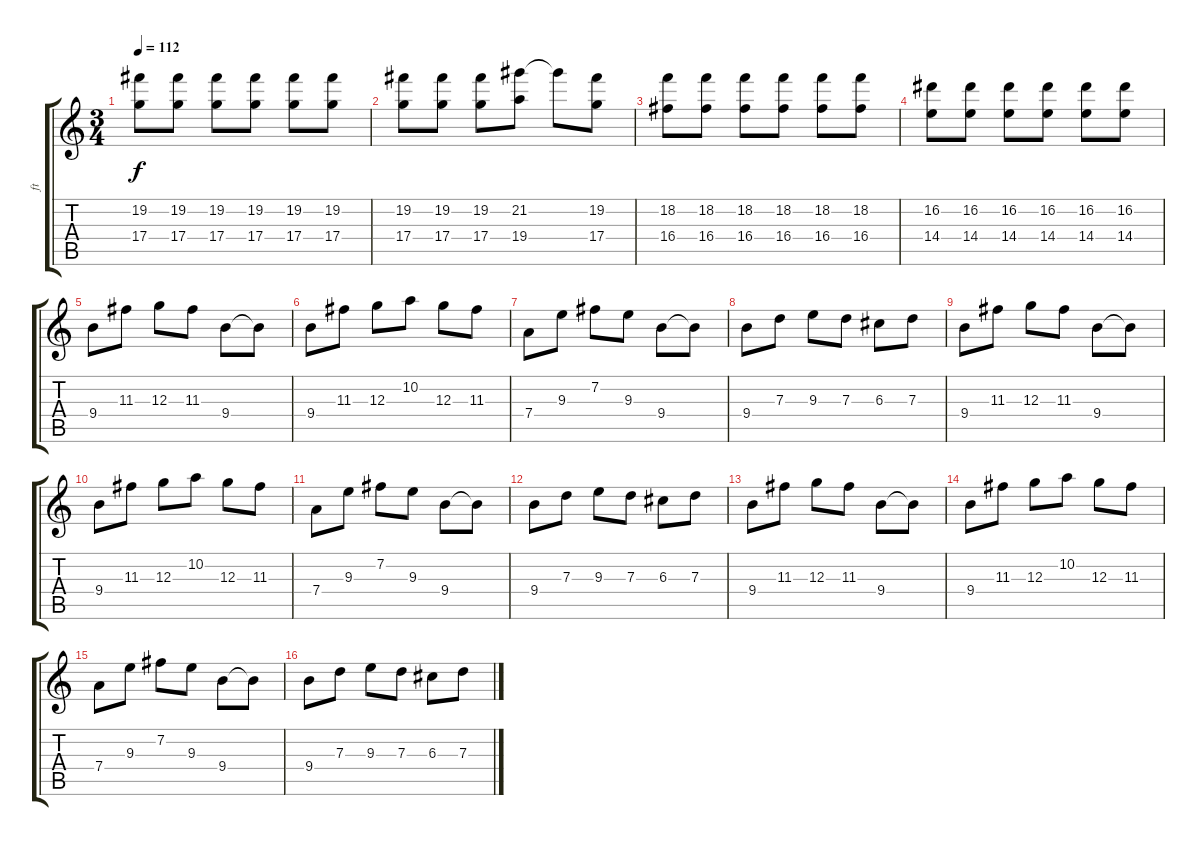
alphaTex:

\track ("ft" "ft") {instrument distortionguitar}
\staff {score tabs}
\tuning (E4 B3 G3 D3 A2 D2) {hide}
\ts (3 4)
\tempo 112
\clef g2
\ks c
(19.2 17.4).8{dy f} (19.2 17.4).8 (19.2 17.4).8 (19.2 17.4).8 (19.2 17.4).8 (19.2 17.4).8 |
(19.2 17.4).8 (19.2 17.4).8 (19.2 17.4).8 (21.2 19.4).8 21.2{t}.8 (19.2 17.4).8 |
(18.2 16.4).8 (18.2 16.4).8 (18.2 16.4).8 (18.2 16.4).8 (18.2 16.4).8 (18.2 16.4).8 |
(16.2 14.4).8 (16.2 14.4).8 (16.2 14.4).8 (16.2 14.4).8 (16.2 14.4).8 (16.2 14.4).8 |
9.4.8 11.3.8 12.3.8 11.3.8 9.4.8 9.4{t}.8 |
9.4.8 11.3.8 12.3.8 10.2.8 12.3.8 11.3.8 |
7.4.8 9.3.8 7.2.8 9.3.8 9.4.8 9.4{t}.8 |
9.4.8 7.3.8 9.3.8 7.3.8 6.3.8 7.3.8 |
9.4.8 11.3.8 12.3.8 11.3.8 9.4.8 9.4{t}.8 |
9.4.8 11.3.8 12.3.8 10.2.8 12.3.8 11.3.8 |
7.4.8 9.3.8 7.2.8 9.3.8 9.4.8 9.4{t}.8 |
9.4.8 7.3.8 9.3.8 7.3.8 6.3.8 7.3.8 |
9.4.8 11.3.8 12.3.8 11.3.8 9.4.8 9.4{t}.8 |
9.4.8 11.3.8 12.3.8 10.2.8 12.3.8 11.3.8 |
7.4.8 9.3.8 7.2.8 9.3.8 9.4.8 9.4{t}.8 |
9.4.8 7.3.8 9.3.8 7.3.8 6.3.8 7.3.8
